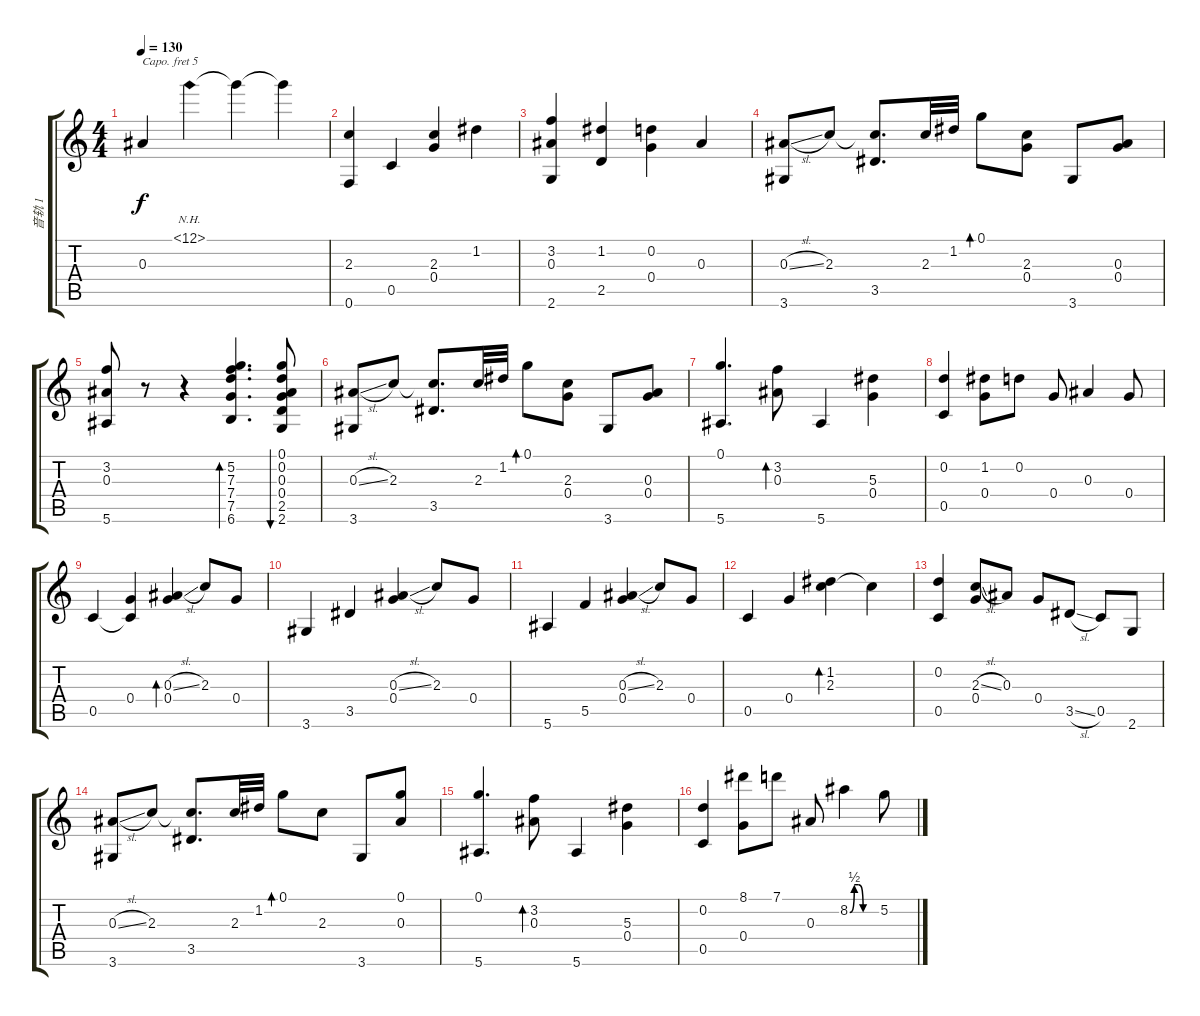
\track ("音轨 1" "音轨 1") {instrument acousticguitarsteel}
\staff {score tabs}
\capo 5
\tuning (D4 A3 F3 D3 G2 C2) {hide}
\ts (4 4)
\tempo 130
\clef g2
\ks c
0.3{t}.4{dy f} 12.1{nh}.4 12.1{t}.4 12.1{t}.4 |
(2.3 0.6).4 0.5.4 (2.3 0.4).4 1.2.4 |
(3.2 0.3 2.6).4 (1.2 2.5).4 (0.2 0.4).4 0.3.4 |
(0.3{sl} 3.6).8 2.3.8 (2.3{t} 3.5).8{d} 2.3.32 1.2.32 0.1.8{bd 480} (2.3 0.4).8 3.6.8 (0.3 0.4).8 |
(3.2 0.3 5.6).8 r.8 r.4 (5.2 7.3 7.4 7.5 6.6).4{d bd 120} (0.1 0.2 0.3 0.4 2.5 2.6).8{bu 60} |
(0.3{sl} 3.6).8 2.3.8 (2.3{t} 3.5).8{d} 2.3.32 1.2.32 0.1.8{bd 480} (2.3 0.4).8 3.6.8 (0.3 0.4).8 |
(0.1 5.6).4{d} (3.2 0.3).8{bd 240} 5.6.4 (5.3 0.4).4 |
(0.2 0.5).4 (1.2 0.4).8 0.2.8 0.4.8 0.3.4 0.4.8 |
0.5.4 (0.4 0.5{t}).4 (0.3{sl} 0.4).4{bd 240} 2.3.8 0.4.8 |
3.6.4 3.5.4 (0.3{sl} 0.4).4 2.3.8 0.4.8 |
5.6.4 5.5.4 (0.3{sl} 0.4).4 2.3.8 0.4.8 |
0.5.4 0.4.4 (1.2 2.3).4{bd 240} 2.3{t}.4 |
(0.2 0.5).4 (2.3{sl} 0.4).8 0.3.8 0.4.8 3.5{sl}.8 0.5.8 2.6.8 |
(0.3{sl} 3.6).8 2.3.8 (2.3{t} 3.5).8{d} 2.3.32 1.2.32 0.1.8{bd 480} 2.3.8 3.6.8 (0.1 0.3).8 |
(0.1 5.6).4{d} (3.2 0.3).8{bd 240} 5.6.4 (5.3 0.4).4 |
(0.2 0.5).4 (8.1 0.4).8 7.1.8 0.3.8 8.2{be (custom 0 0 10 2 20 2 30 0 60 0)}.4 5.2.8
